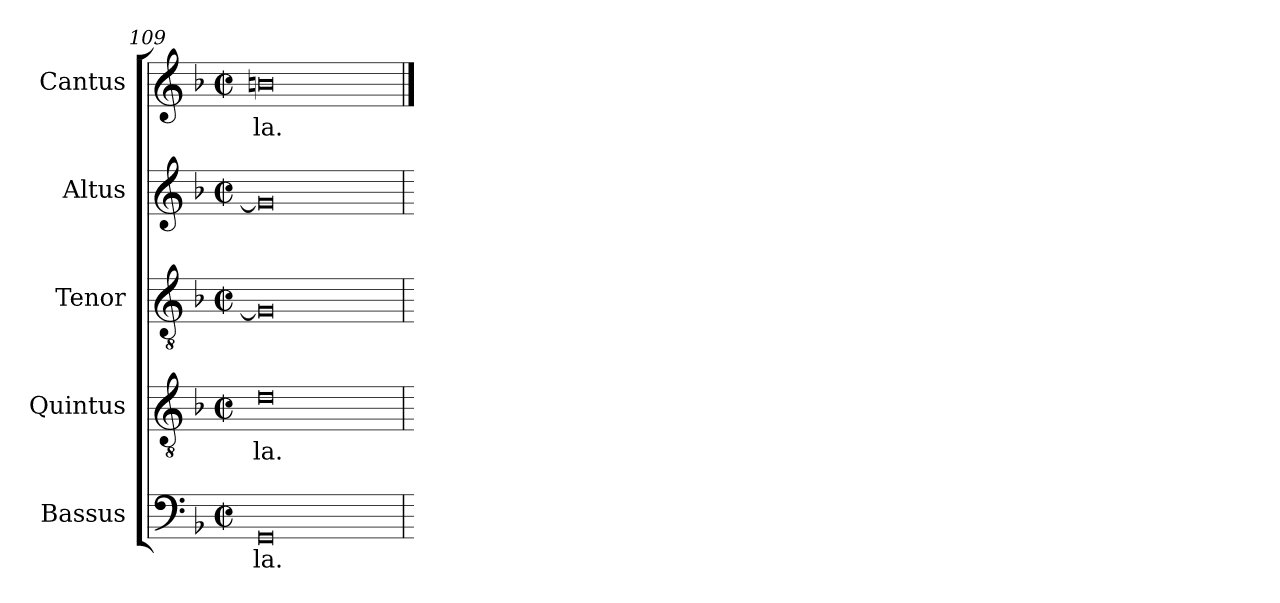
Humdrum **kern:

**kern	**text	**kern	**text	**kern	**kern	**kern	**text
*part5	*part5	*part4	*part4	*part3	*part2	*part1	*part1
*staff5	*staff5	*staff4	*staff4	*staff3	*staff2	*staff1	*staff1
*I"Bassus	*	*I"Quintus	*	*I"Tenor	*I"Altus	*I"Cantus	*
*clefF4	*	*clefGv2	*	*clefGv2	*clefG2	*clefG2	*
*k[b-]	*	*k[b-]	*	*k[b-]	*k[b-]	*k[b-]	*
*F:	*	*F:	*	*F:	*F:	*F:	*
*M2/2	*	*M2/2	*	*M2/2	*M2/2	*M2/2	*
*met(c|)	*	*met(c|)	*	*met(c|)	*met(c|)	*met(c|)	*
=109	=109	=109	=109	=109	=109	=109	=109
!	!LO:LY:b:cj	!	!LO:LY:b:cj	!	!	!	!LO:LY:b:cj
0GG	la.	0d	la.	0G]	0g]	0bn	la.
=	==	=	==	=	=	==	==
*-	*-	*-	*-	*-	*-	*-	*-
